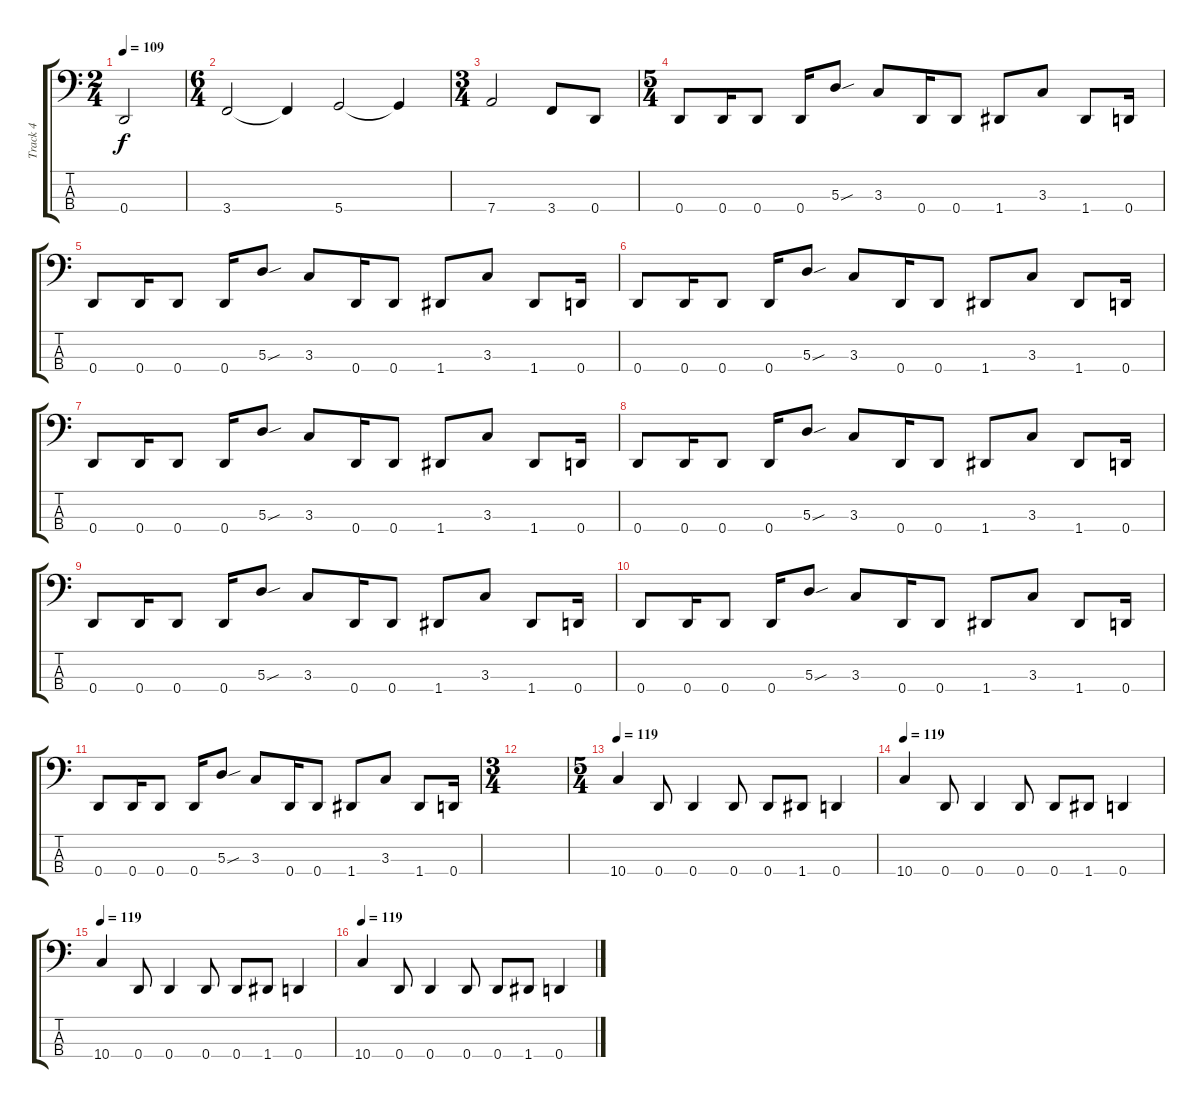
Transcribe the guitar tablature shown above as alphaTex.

\track ("Track 4" "Track 4") {instrument electricbassfinger}
\staff {score tabs}
\tuning (G2 D2 A1 D1) {hide}
\ts (2 4)
\tempo 109
\clef f4
\ks c
0.4{t}.2{dy f} |
\ts (6 4)
3.4.2 3.4{t}.4 5.4.2 5.4{t}.4 |
\ts (3 4)
7.4.2 3.4.8 0.4.8 |
\ts (5 4)
0.4.8 0.4.16 0.4.8 0.4.16 5.3{sou}.8 3.3.8 0.4.16 0.4.8 1.4.8 3.3.8 1.4.8 0.4.16 |
0.4.8 0.4.16 0.4.8 0.4.16 5.3{sou}.8 3.3.8 0.4.16 0.4.8 1.4.8 3.3.8 1.4.8 0.4.16 |
0.4.8 0.4.16 0.4.8 0.4.16 5.3{sou}.8 3.3.8 0.4.16 0.4.8 1.4.8 3.3.8 1.4.8 0.4.16 |
0.4.8 0.4.16 0.4.8 0.4.16 5.3{sou}.8 3.3.8 0.4.16 0.4.8 1.4.8 3.3.8 1.4.8 0.4.16 |
0.4.8 0.4.16 0.4.8 0.4.16 5.3{sou}.8 3.3.8 0.4.16 0.4.8 1.4.8 3.3.8 1.4.8 0.4.16 |
0.4.8 0.4.16 0.4.8 0.4.16 5.3{sou}.8 3.3.8 0.4.16 0.4.8 1.4.8 3.3.8 1.4.8 0.4.16 |
0.4.8 0.4.16 0.4.8 0.4.16 5.3{sou}.8 3.3.8 0.4.16 0.4.8 1.4.8 3.3.8 1.4.8 0.4.16 |
0.4.8 0.4.16 0.4.8 0.4.16 5.3{sou}.8 3.3.8 0.4.16 0.4.8 1.4.8 3.3.8 1.4.8 0.4.16 |
\ts (3 4)
|
\ts (5 4)
\tempo 119
10.4.4 0.4.8 0.4.4 0.4.8 0.4.8 1.4.8 0.4.4 |
\tempo 119
10.4.4 0.4.8 0.4.4 0.4.8 0.4.8 1.4.8 0.4.4 |
\tempo 119
10.4.4 0.4.8 0.4.4 0.4.8 0.4.8 1.4.8 0.4.4 |
\tempo 119
10.4.4 0.4.8 0.4.4 0.4.8 0.4.8 1.4.8 0.4.4
